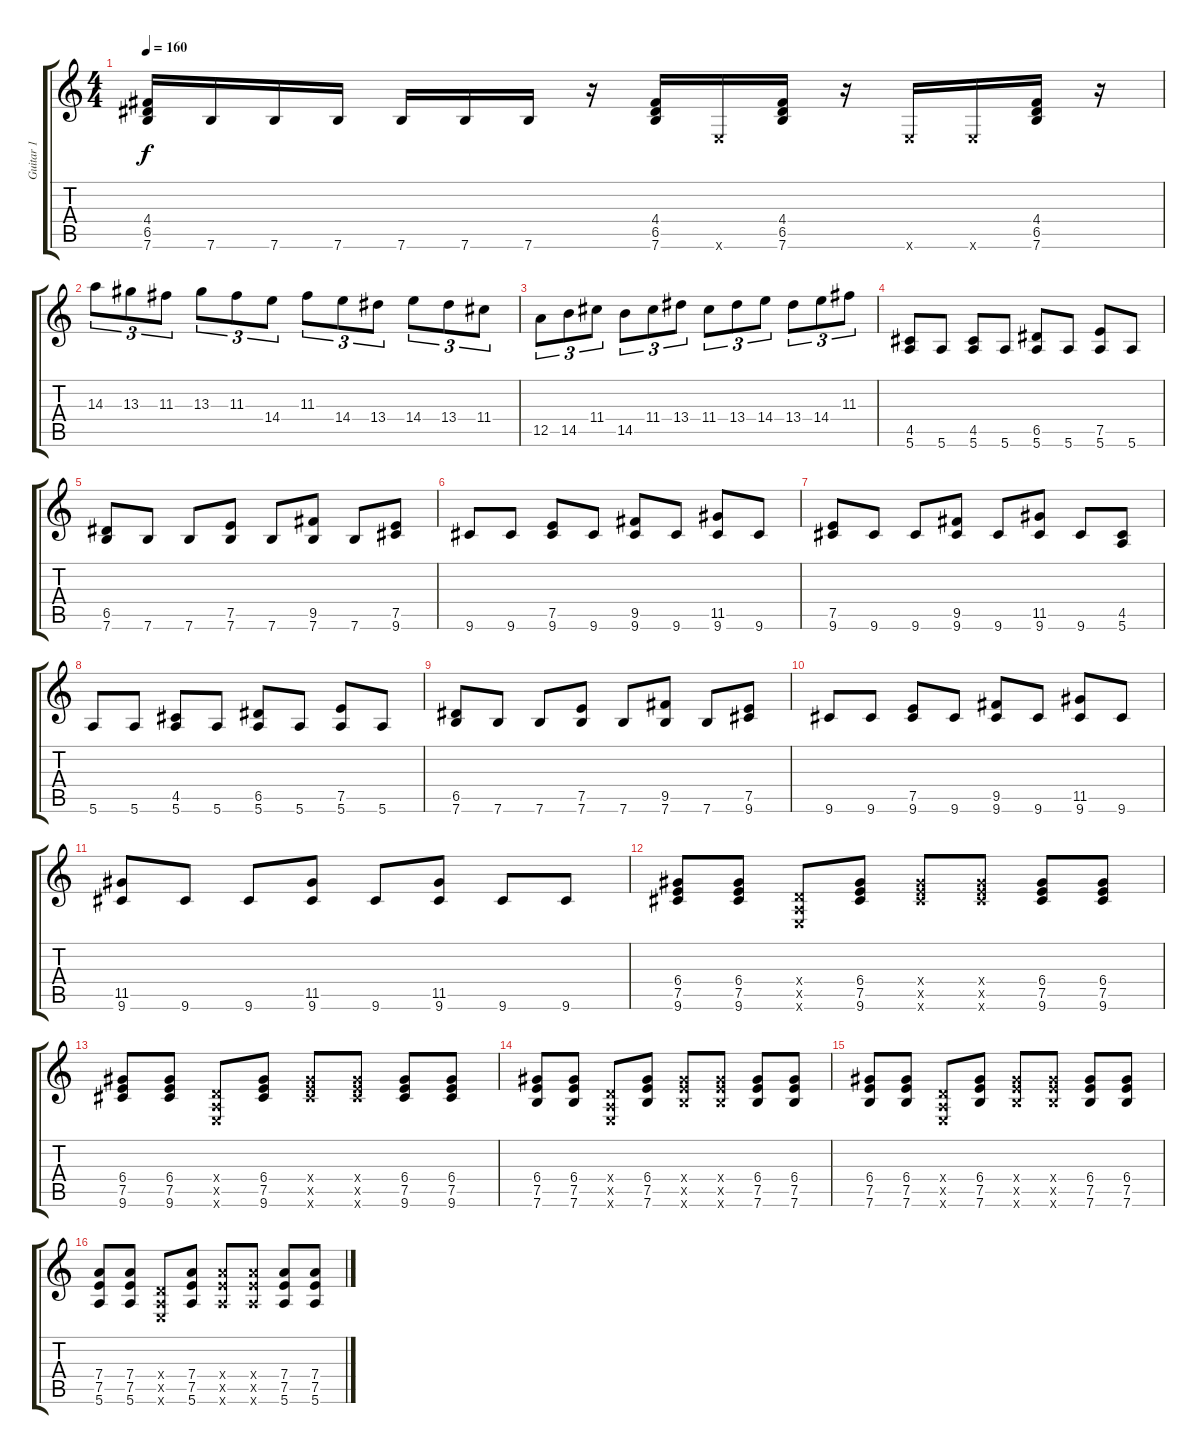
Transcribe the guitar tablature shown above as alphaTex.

\track ("Guitar 1" "Guitar 1") {instrument distortionguitar}
\staff {score tabs}
\tuning (E4 B3 G3 D3 A2 E2) {hide}
\ts (4 4)
\tempo 160
\clef g2
\ks c
(4.4 6.5 7.6).16{dy f} 7.6.16 7.6.16 7.6.16 7.6.16 7.6.16 7.6.16 r.16 (4.4 6.5 7.6).16 0.6{x}.16 (4.4 6.5 7.6).16 r.16 0.6{x}.16 0.6{x}.16 (4.4 6.5 7.6).16 r.16 |
14.3.8{tu (3 2) volume 13} 13.3.8{tu (3 2)} 11.3.8{tu (3 2)} 13.3.8{tu (3 2)} 11.3.8{tu (3 2)} 14.4.8{tu (3 2)} 11.3.8{tu (3 2)} 14.4.8{tu (3 2)} 13.4.8{tu (3 2)} 14.4.8{tu (3 2)} 13.4.8{tu (3 2)} 11.4.8{tu (3 2)} |
12.5.8{tu (3 2)} 14.5.8{tu (3 2)} 11.4.8{tu (3 2)} 14.5.8{tu (3 2)} 11.4.8{tu (3 2)} 13.4.8{tu (3 2)} 11.4.8{tu (3 2)} 13.4.8{tu (3 2)} 14.4.8{tu (3 2)} 13.4.8{tu (3 2)} 14.4.8{tu (3 2)} 11.3.8{tu (3 2)} |
(4.5 5.6).8{volume 13} 5.6.8 (4.5 5.6).8 5.6.8 (6.5 5.6).8 5.6.8 (7.5 5.6).8 5.6.8 |
(6.5 7.6).8 7.6.8 7.6.8 (7.5 7.6).8 7.6.8 (9.5 7.6).8 7.6.8 (7.5 9.6).8 |
9.6.8 9.6.8 (7.5 9.6).8 9.6.8 (9.5 9.6).8 9.6.8 (11.5 9.6).8 9.6.8 |
(7.5 9.6).8 9.6.8 9.6.8 (9.5 9.6).8 9.6.8 (11.5 9.6).8 9.6.8 (4.5 5.6).8 |
5.6.8 5.6.8 (4.5 5.6).8 5.6.8 (6.5 5.6).8 5.6.8 (7.5 5.6).8 5.6.8 |
(6.5 7.6).8 7.6.8 7.6.8 (7.5 7.6).8 7.6.8 (9.5 7.6).8 7.6.8 (7.5 9.6).8 |
9.6.8 9.6.8 (7.5 9.6).8 9.6.8 (9.5 9.6).8 9.6.8 (11.5 9.6).8 9.6.8 |
(11.5 9.6).8 9.6.8 9.6.8 (11.5 9.6).8 9.6.8 (11.5 9.6).8 9.6.8 9.6.8 |
(6.4 7.5 9.6).8 (6.4 7.5 9.6).8 (0.4{x} 0.5{x} 0.6{x}).8 (6.4 7.5 9.6).8 (6.4{x} 7.5{x} 9.6{x}).8 (6.4{x} 7.5{x} 9.6{x}).8 (6.4 7.5 9.6).8 (6.4 7.5 9.6).8 |
(6.4 7.5 9.6).8 (6.4 7.5 9.6).8 (0.4{x} 0.5{x} 0.6{x}).8 (6.4 7.5 9.6).8 (6.4{x} 7.5{x} 9.6{x}).8 (6.4{x} 7.5{x} 9.6{x}).8 (6.4 7.5 9.6).8 (6.4 7.5 9.6).8 |
(6.4 7.5 7.6).8 (6.4 7.5 7.6).8 (0.4{x} 0.5{x} 0.6{x}).8 (6.4 7.5 7.6).8 (6.4{x} 7.5{x} 7.6{x}).8 (6.4{x} 7.5{x} 7.6{x}).8 (6.4 7.5 7.6).8 (6.4 7.5 7.6).8 |
(6.4 7.5 7.6).8 (6.4 7.5 7.6).8 (0.4{x} 0.5{x} 0.6{x}).8 (6.4 7.5 7.6).8 (6.4{x} 7.5{x} 7.6{x}).8 (6.4{x} 7.5{x} 7.6{x}).8 (6.4 7.5 7.6).8 (6.4 7.5 7.6).8 |
(7.4 7.5 5.6).8 (7.4 7.5 5.6).8 (0.4{x} 0.5{x} 0.6{x}).8 (7.4 7.5 5.6).8 (7.4{x} 7.5{x} 5.6{x}).8 (7.4{x} 7.5{x} 5.6{x}).8 (7.4 7.5 5.6).8 (7.4 7.5 5.6).8
